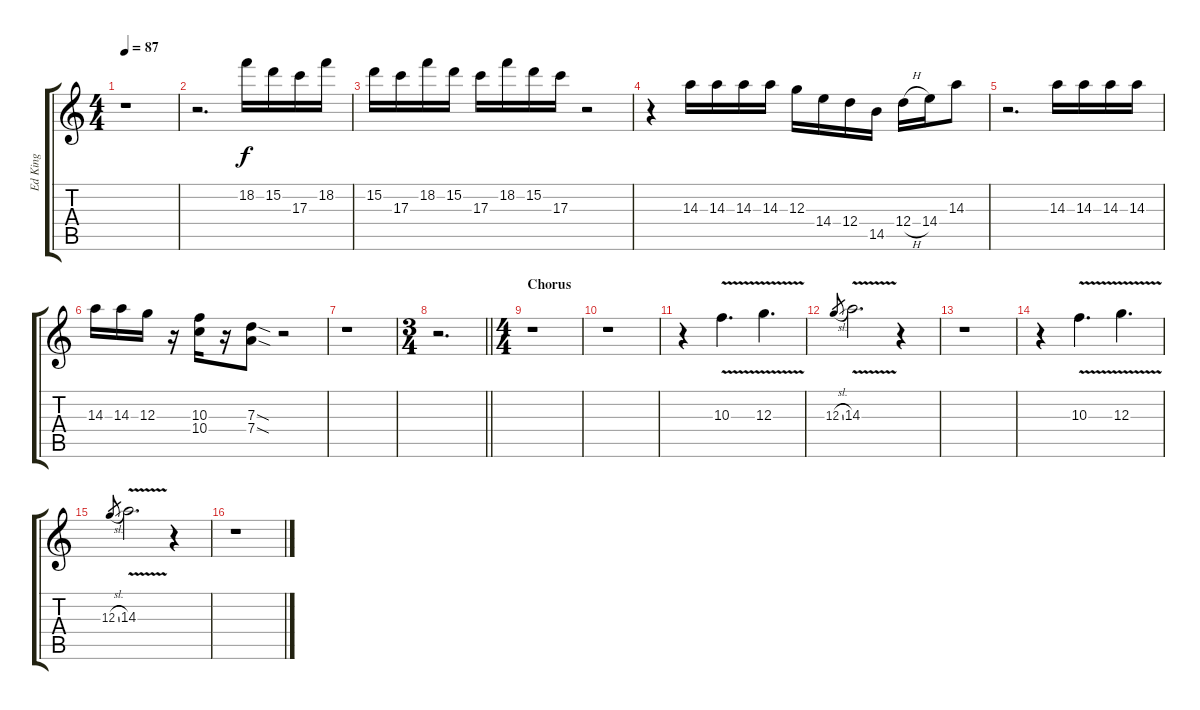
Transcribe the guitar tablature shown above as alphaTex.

\track ("Ed King" "Ed King") {instrument overdrivenguitar}
\staff {score tabs}
\tuning (E4 B3 G3 D3 A2 E2) {hide}
\ts (4 4)
\tempo 87
\clef g2
\ks c
r.1{dy f instrument overdrivenguitar} |
r.2{d instrument overdrivenguitar} 18.2.16 15.2.16 17.3.16 18.2.16 |
15.2.16 17.3.16 18.2.16 15.2.16 17.3.16 18.2.16 15.2.16 17.3.16 r.2 |
r.4 14.3.16 14.3.16 14.3.16 14.3.16 12.3.16 14.4.16 12.4.16 14.5.16 12.4{h}.16 14.4.16 14.3.8 |
r.2{d} 14.3.16 14.3.16 14.3.16 14.3.16 |
14.3.16 14.3.16 12.3.16 r.16 (10.3 10.4).16 r.16 (7.3{sod} 7.4{sod}).8 r.2 |
r.1 |
\ts (3 4)
\barLineRight lightlight
r.2{d} |
\ts (4 4)
\section ("" "Chorus")
r.1 |
r.1 |
r.4 10.3{v}.4{d} 12.3{v}.4{d} |
12.3{sl}.8{gr} 14.3{v}.2{d} r.4 |
r.1 |
r.4 10.3{v}.4{d} 12.3{v}.4{d} |
12.3{sl}.8{gr} 14.3{v}.2{d} r.4 |
r.1
